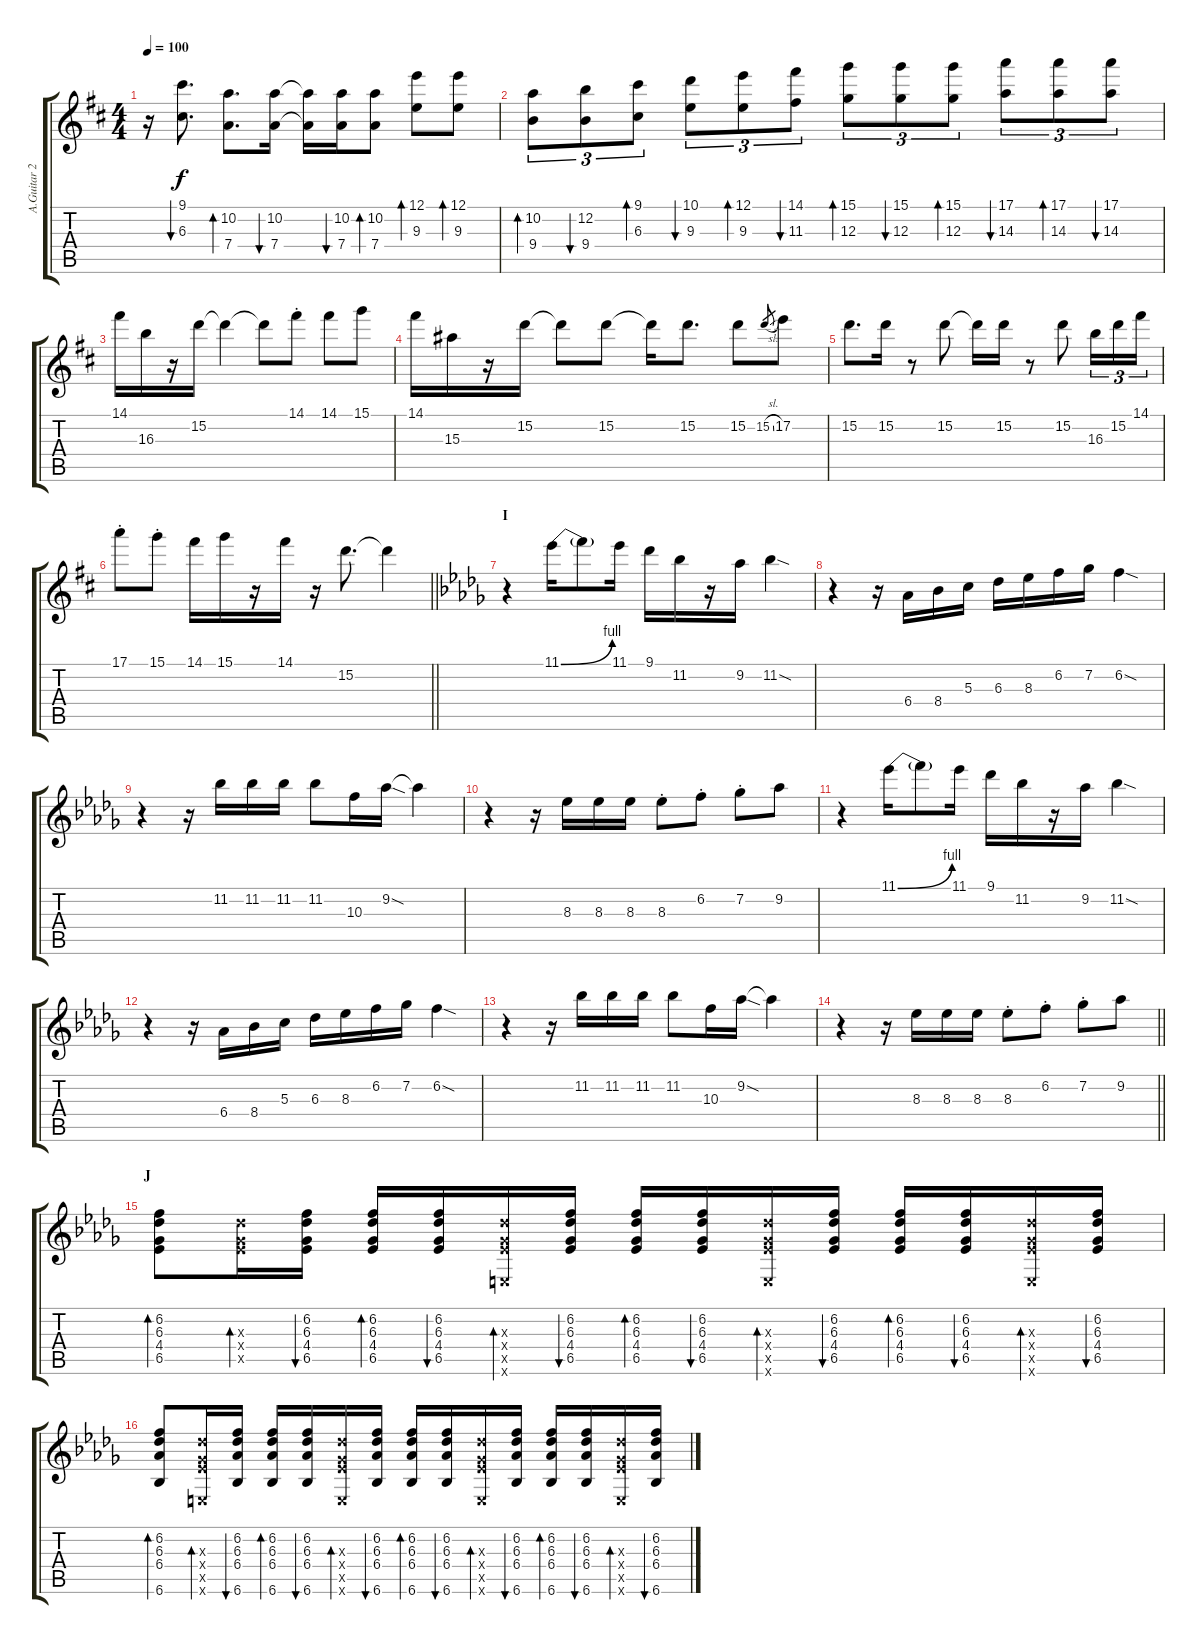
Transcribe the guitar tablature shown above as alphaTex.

\track ("A.Guitar 2" "A.Guitar 2") {instrument acousticguitarsteel}
\staff {score tabs}
\tuning (E4 B3 G3 D3 A2 E2) {hide}
\ts (4 4)
\tempo 100
\clef g2
\ks d
r.16{dy f} (9.1 6.3).8{d bu 30} (10.2 7.4).8{d bd 30} (10.2 7.4).16{bu 30} (10.2{t} 7.4{t}).16 (10.2 7.4).16{bu 30} (10.2 7.4).8{bd 30} (12.1 9.3).8{bd 30} (12.1 9.3).8{bd 30} |
(10.2 9.4).8{tu (3 2) bd 30} (12.2 9.4).8{tu (3 2) bu 30} (9.1 6.3).8{tu (3 2) bd 30} (10.1 9.3).8{tu (3 2) bu 30} (12.1 9.3).8{tu (3 2) bd 30} (14.1 11.3).8{tu (3 2) bu 30} (15.1 12.3).8{tu (3 2) bd 30 txt ""} (15.1 12.3).8{tu (3 2) bu 30} (15.1 12.3).8{tu (3 2) bd 30} (17.1 14.3).8{tu (3 2) bu 30} (17.1 14.3).8{tu (3 2) bd 30} (17.1 14.3).8{tu (3 2) bu 30} |
14.1.16 16.3.16 r.16 15.2.16 15.2{t}.4 15.2{t}.8 14.1{st}.8 14.1.8 15.1.8 |
14.1.16 15.3.16 r.16 15.2.16 15.2{t}.8 15.2.8 15.2{t}.16 15.2.8{d} 15.2.8 15.2{sl}.8{gr} 17.2.8 |
15.2.8{d} 15.2.16 r.8 15.2.8 15.2{t}.16 15.2.16 r.8 15.2.8 16.3.16{tu (3 2)} 15.2.16{tu (3 2)} 14.1.16{tu (3 2)} |
\barLineRight lightlight
17.1{st}.8 15.1{st}.8 14.1.16 15.1.16 r.16 14.1.16 r.16{txt ""} 15.2.8{d} 15.2{t}.4 |
\section ("" "I")
\ks db
r.4 11.1{be (bend 0 0 60 4)}.16 11.1{t}.8 11.1.16 9.1.16 11.2.16 r.16 9.2.16 11.2{sod}.4 |
r.4 r.16 6.4.16 8.4.16 5.3.16 6.3.16 8.3.16 6.2.16 7.2.16 6.2{sod}.4 |
r.4 r.16 11.2.16 11.2.16 11.2.16 11.2.8 10.3.16 9.2{sod}.16 9.2{t}.4 |
r.4 r.16 8.3.16 8.3.16 8.3.16 8.3{st}.8 6.2{st}.8 7.2{st}.8 9.2.8 |
r.4 11.1{be (bend 0 0 60 4)}.16 11.1{t}.8 11.1.16 9.1.16 11.2.16 r.16 9.2.16 11.2{sod}.4 |
r.4 r.16 6.4.16 8.4.16 5.3.16 6.3.16 8.3.16 6.2.16 7.2.16 6.2{sod}.4 |
r.4 r.16 11.2.16 11.2.16 11.2.16 11.2.8 10.3.16 9.2{sod}.16 9.2{t}.4 |
\barLineRight lightlight
r.4 r.16 8.3.16 8.3.16 8.3.16 8.3{st}.8 6.2{st}.8 7.2{st}.8 9.2.8 |
\section ("" "J")
(6.2 6.3 4.4 6.5).8{bd 30} (6.3{x} 4.4{x} 6.5{x}).16{bd 30} (6.2 6.3 4.4 6.5).16{bu 30} (6.2 6.3 4.4 6.5).16{bd 30} (6.2 6.3 4.4 6.5).16{bu 30} (6.3{x} 4.4{x} 6.5{x} 0.6{x}).16{bd 30} (6.2 6.3 4.4 6.5).16{bu 30} (6.2 6.3 4.4 6.5).16{bd 30} (6.2 6.3 4.4 6.5).16{bu 30} (6.3{x} 4.4{x} 6.5{x} 0.6{x}).16{bd 30} (6.2 6.3 4.4 6.5).16{bu 30} (6.2 6.3 4.4 6.5).16{bd 30} (6.2 6.3 4.4 6.5).16{bu 30} (6.3{x} 4.4{x} 6.5{x} 0.6{x}).16{bd 30} (6.2 6.3 4.4 6.5).16{bu 30} |
(6.2 6.3 6.4 6.6).8{bd 30} (6.3{x} 4.4{x} 6.5{x} 0.6{x}).16{bd 30} (6.2 6.3 6.4 6.6).16{bu 30} (6.2 6.3 6.4 6.6).16{bd 30} (6.2 6.3 6.4 6.6).16{bu 30} (6.3{x} 4.4{x} 6.5{x} 0.6{x}).16{bd 30} (6.2 6.3 6.4 6.6).16{bu 30} (6.2 6.3 6.4 6.6).16{bd 30} (6.2 6.3 6.4 6.6).16{bu 30} (6.3{x} 4.4{x} 6.5{x} 0.6{x}).16{bd 30} (6.2 6.3 6.4 6.6).16{bu 30} (6.2 6.3 6.4 6.6).16{bd 30} (6.2 6.3 6.4 6.6).16{bu 30} (6.3{x} 4.4{x} 6.5{x} 0.6{x}).16{bd 30} (6.2 6.3 6.4 6.6).16{bu 30}
